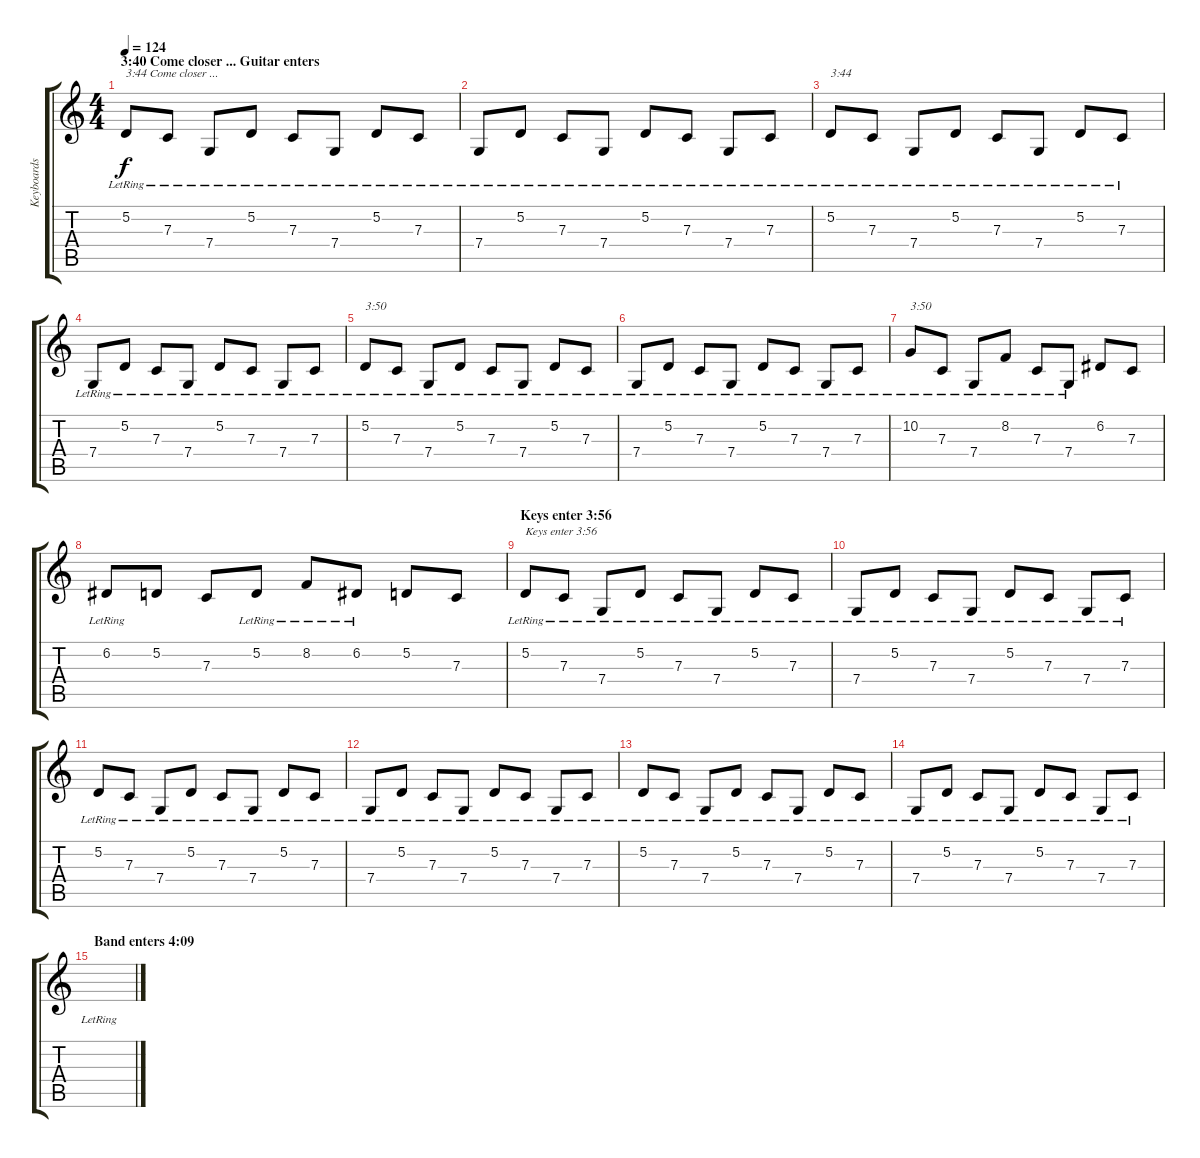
\track ("Keyboards / Piano" "Keyboards ") {instrument stringensemble2}
\staff {score tabs}
\tuning (D4 A3 F3 C3 G2 C2) {hide}
\ts (4 4)
\section ("" "3:40 Come closer ... Guitar enters")
\tempo 124
\clef g2
\ks c
5.2{lr}.8{txt "3:44 Come closer ..." dy f} 7.3{lr}.8 7.4{lr}.8 5.2{lr}.8 7.3{lr}.8 7.4{lr}.8 5.2{lr}.8 7.3{lr}.8 |
7.4{lr}.8 5.2{lr}.8 7.3{lr}.8 7.4{lr}.8 5.2{lr}.8 7.3{lr}.8 7.4{lr}.8 7.3{lr}.8 |
5.2{lr}.8{txt "3:44"} 7.3{lr}.8 7.4{lr}.8 5.2{lr}.8 7.3{lr}.8 7.4{lr}.8 5.2{lr}.8 7.3{lr}.8 |
7.4{lr}.8 5.2{lr}.8 7.3{lr}.8 7.4{lr}.8 5.2{lr}.8 7.3{lr}.8 7.4{lr}.8 7.3{lr}.8 |
5.2{lr}.8{txt "3:50"} 7.3{lr}.8 7.4{lr}.8 5.2{lr}.8 7.3{lr}.8 7.4{lr}.8 5.2{lr}.8 7.3{lr}.8 |
7.4{lr}.8 5.2{lr}.8 7.3{lr}.8 7.4{lr}.8 5.2{lr}.8 7.3{lr}.8 7.4{lr}.8 7.3{lr}.8 |
10.2{lr}.8{txt "3:50"} 7.3{lr}.8 7.4{lr}.8 8.2{lr}.8 7.3{lr}.8 7.4{lr}.8 6.2.8 7.3.8 |
6.2{lr}.8 5.2.8 7.3.8 5.2{lr}.8 8.2{lr}.8 6.2{lr}.8 5.2.8 7.3.8 |
\section ("" "Keys enter 3:56")
5.2{lr}.8{txt "Keys enter 3:56"} 7.3{lr}.8 7.4{lr}.8 5.2{lr}.8 7.3{lr}.8 7.4{lr}.8 5.2{lr}.8 7.3{lr}.8 |
7.4{lr}.8 5.2{lr}.8 7.3{lr}.8 7.4{lr}.8 5.2{lr}.8 7.3{lr}.8 7.4{lr}.8 7.3{lr}.8 |
5.2{lr}.8 7.3{lr}.8 7.4{lr}.8 5.2{lr}.8 7.3{lr}.8 7.4{lr}.8 5.2{lr}.8 7.3{lr}.8 |
7.4{lr}.8 5.2{lr}.8 7.3{lr}.8 7.4{lr}.8 5.2{lr}.8 7.3{lr}.8 7.4{lr}.8 7.3{lr}.8 |
5.2{lr}.8 7.3{lr}.8 7.4{lr}.8 5.2{lr}.8 7.3{lr}.8 7.4{lr}.8 5.2{lr}.8 7.3{lr}.8 |
7.4{lr}.8 5.2{lr}.8 7.3{lr}.8 7.4{lr}.8 5.2{lr}.8 7.3{lr}.8 7.4{lr}.8 7.3{lr}.8 |
\section ("" "Band enters 4:09")
